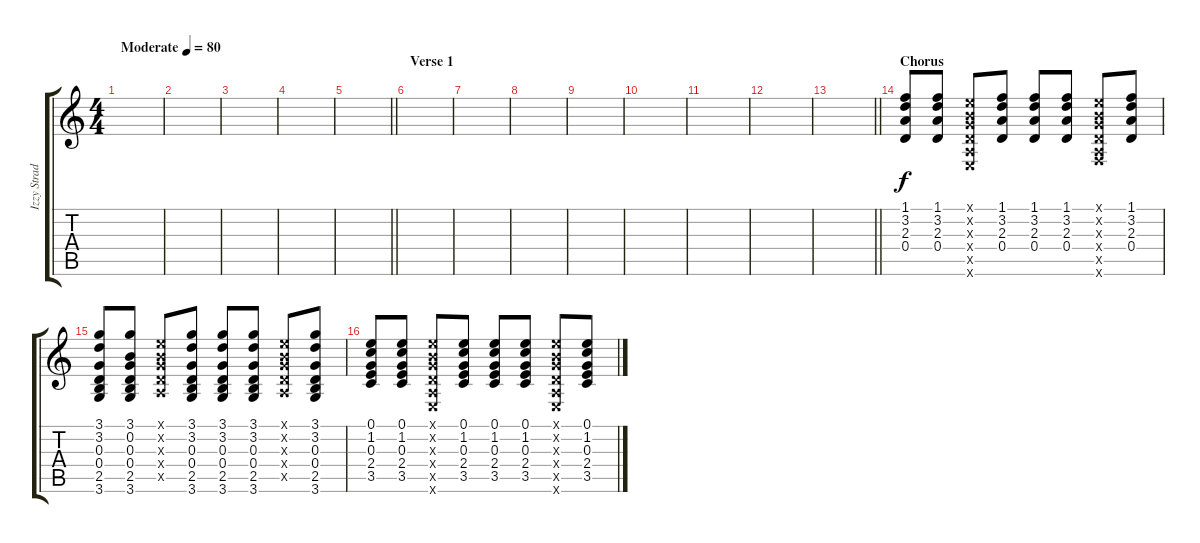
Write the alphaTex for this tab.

\track ("Izzy Stradlin" "Izzy Strad") {instrument acousticguitarsteel}
\staff {score tabs}
\tuning (E4 B3 G3 D3 A2 E2) {hide}
\ts (4 4)
\tempo (80 "Moderate")
\clef g2
\ks c
|
|
|
|
\barLineRight lightlight
|
\section ("" "Verse 1")
|
|
|
|
|
|
|
\barLineRight lightlight
|
\section ("" "Chorus")
(1.1 3.2 2.3 0.4).8 (1.1 3.2 2.3 0.4).8 (0.1{x} 0.2{x} 0.3{x} 0.4{x} 0.5{x} 0.6{x}).8 (1.1 3.2 2.3 0.4).8 (1.1 3.2 2.3 0.4).8 (1.1 3.2 2.3 0.4).8 (0.1{x} 0.2{x} 0.3{x} 0.4{x} 0.5{x} 1.6{x}).8 (1.1 3.2 2.3 0.4).8 |
(3.1 3.2 0.3 0.4 2.5 3.6).8 (3.1 0.2 0.3 0.4 2.5 3.6).8 (0.1{x} 0.2{x} 0.3{x} 0.4{x} 0.5{x}).8 (3.1 3.2 0.3 0.4 2.5 3.6).8 (3.1 3.2 0.3 0.4 2.5 3.6).8 (3.1 3.2 0.3 0.4 2.5 3.6).8 (0.1{x} 0.2{x} 0.3{x} 0.4{x} 0.5{x}).8 (3.1 3.2 0.3 0.4 2.5 3.6).8 |
(0.1 1.2 0.3 2.4 3.5).8 (0.1 1.2 0.3 2.4 3.5).8 (0.1{x} 0.2{x} 0.3{x} 0.4{x} 0.5{x} 0.6{x}).8 (0.1 1.2 0.3 2.4 3.5).8 (0.1 1.2 0.3 2.4 3.5).8 (0.1 1.2 0.3 2.4 3.5).8 (0.1{x} 0.2{x} 0.3{x} 0.4{x} 0.5{x} 0.6{x}).8 (0.1 1.2 0.3 2.4 3.5).8
